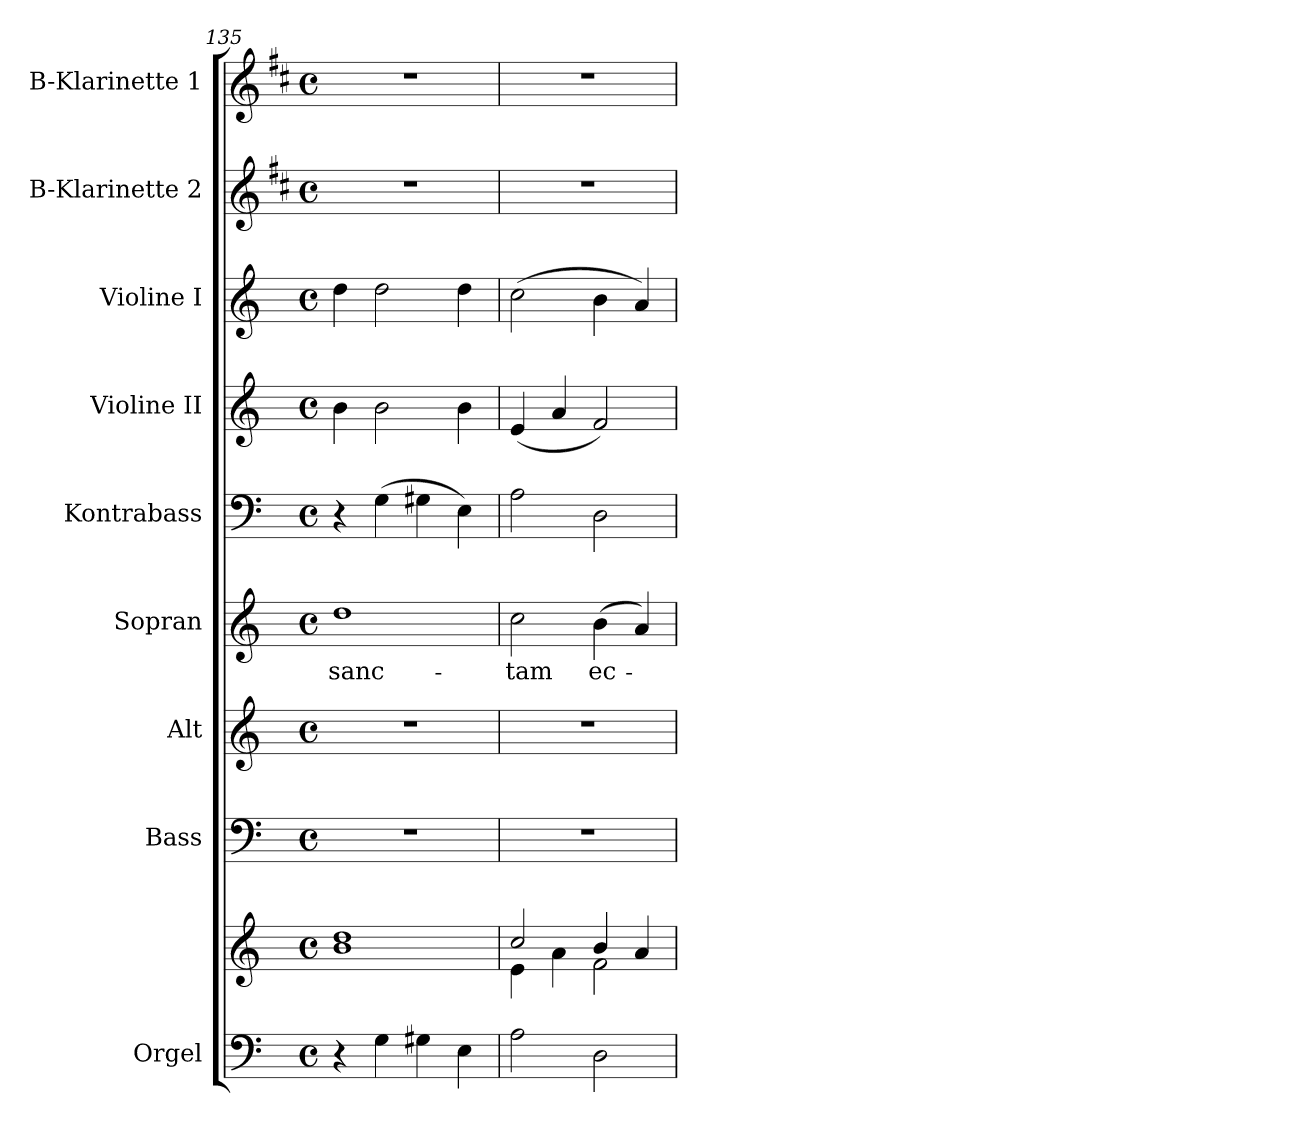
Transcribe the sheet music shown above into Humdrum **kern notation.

**kern	**kern	**kern	**kern	**kern	**text	**kern	**kern	**kern	**kern	**kern
*part9	*part9	*part8	*part7	*part6	*part6	*part5	*part4	*part3	*part2	*part1
*staff10	*staff9	*staff8	*staff7	*staff6	*staff6	*staff5	*staff4	*staff3	*staff2	*staff1
*I"Orgel	*	*I"Bass	*I"Alt	*I"Sopran	*	*I"Kontrabass	*I"Violine II	*I"Violine I	*I"B-Klarinette 2	*I"B-Klarinette 1
*I'Org.	*	*I'B.	*I'A.	*I'S.	*	*I'Kb.	*I'Vl. II	*I'Vl. I	*I'B Kl. 2	*I'B Kl. 1
!!LO:PB:g=z
*clefF4	*clefG2	*clefF4	*clefG2	*clefG2	*	*clefF4	*clefG2	*clefG2	*clefG2	*clefG2
*	*	*	*	*	*	*ITrd7c12	*	*	*ITrd1c2	*ITrd1c2
*k[]	*k[]	*k[]	*k[]	*k[]	*	*k[]	*k[]	*k[]	*k[]	*k[]
*C:	*C:	*C:	*C:	*C:	*	*C:	*C:	*C:	*C:	*C:
*M4/4	*M4/4	*M4/4	*M4/4	*M4/4	*	*M4/4	*M4/4	*M4/4	*M4/4	*M4/4
*met(c)	*met(c)	*met(c)	*met(c)	*met(c)	*	*met(c)	*met(c)	*met(c)	*met(c)	*met(c)
=135	=135	=135	=135	=135	=135	=135	=135	=135	=135	=135
*	*^	*	*	*	*	*	*	*	*	*
!	!	!	!	!	!	!LO:LY:b	!	!	!	!	!
4r	1dd	1b	1r	1r	1dd	sanc-	4r	4b\	4dd\	1r	1r
4G\	.	.	.	.	.	.	(>4GG\	2b\	2dd\	.	.
4G#X\	.	.	.	.	.	.	4GG#X\	.	.	.	.
4E\	.	.	.	.	.	.	4EE\)	4b\	4dd\	.	.
=136	=136	=136	=136	=136	=136	=136	=136	=136	=136	=136	=136
!	!	!	!	!	!	!LO:LY:b	!	!	!	!	!
2A\	2cc/	4e\	1r	1r	2cc\	-tam	2AA\	(<4e/	(>2cc\	1r	1r
.	.	4a\	.	.	.	.	.	4a/	.	.	.
!	!	!	!	!	!	!LO:LY:b	!	!	!	!	!
2D\	4b/	2f\	.	.	(>4b\	ec-	2DD\	2f/)	4b\	.	.
.	4a/	.	.	.	4a/)	.	.	.	4a/)	.	.
*	*v	*v	*	*	*	*	*	*	*	*	*
=	=	=	=	=	=	=	=	=	=	=
*-	*-	*-	*-	*-	*-	*-	*-	*-	*-	*-
